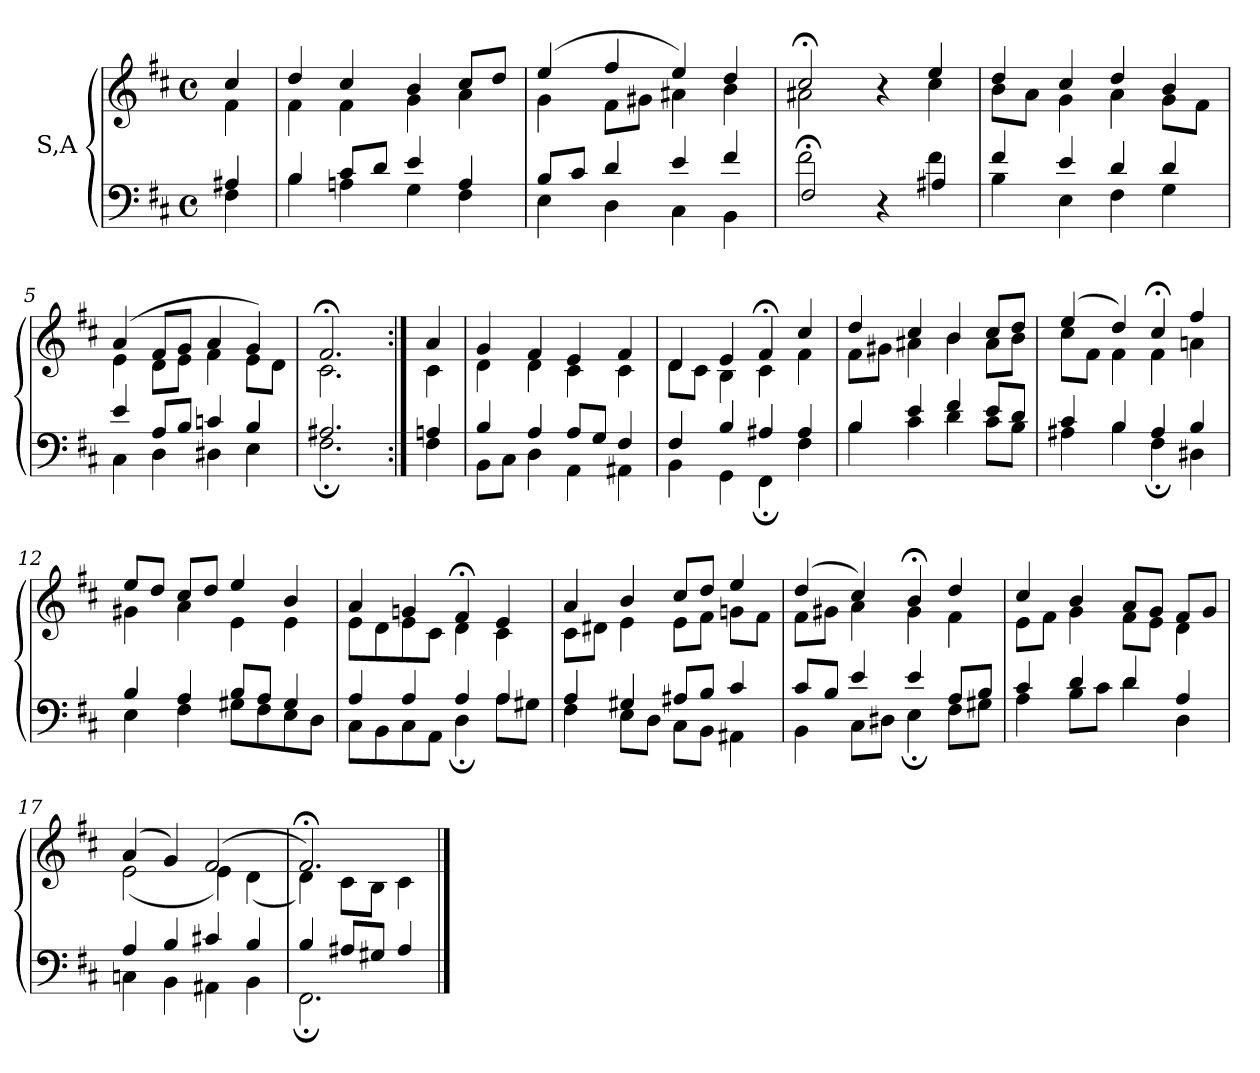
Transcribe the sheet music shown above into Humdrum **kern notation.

**kern	**kern
*part1	*part1
*staff2	*staff1
*I"S,A	*
!!LO:LB:g=z
*clefF4	*clefG2
*k[f#c#]	*k[f#c#]
*M4/4	*M4/4
*met(c)	*met(c)
=	=
*^	*^
4A#X	4F#	4cc#	4f#
=1	=1	=1	=1
4B	4B	4dd	4f#
8c#L	4An	4cc#	4f#
8dJ	.	.	.
4e	4G	4b	4g
4A	4F#	8cc#L	4a
.	.	8ddJ	.
=2	=2	=2	=2
8BL	4E	(>4ee	4g
8c#J	.	.	.
4d	4D	4ff#	8f#L
.	.	.	8g#XJ
4e	4C#	4ee)	4a#X
4f#	4BB	4dd	4b
=3	=3	=3	=3
*	*^	*	*^
2ryy	2f#	2F#;	2cc#;<	2a#X	2ryy
4ryy	4r	4ryy	4r	4ryy	4ryy
4ryy	4f#	4A#X	4ee	4cc#	4ryy
*	*v	*v	*	*	*
*	*	*	*v	*v
=4	=4	=4	=4
4f#	4B	4dd	8bL
.	.	.	8aJ
4e	4E	4cc#	4g
4d	4F#	4dd	4a
4d	4G	4b	8gL
.	.	.	8f#J
!!LO:LB:g=z	!!
=5	=5	=5	=5
4e	4C#	(>4a	4e
8AL	4D	8f#L	8dL
8BJ	.	8gJ	8eJ
4cn	4D#X	4a	4f#
4B	4E	4g)	8eL
.	.	.	8dJ
=283	=283	=283	=283
2.A#X	2.F#;	2.f#;<	2.c#
=284:|!	=284:|!	=284:|!	=284:|!
4An	4F#	4a	4c#
=8	=8	=8	=8
4B	8BBL	4g	4d
.	8C#J	.	.
4A	4D	4f#	4d
8AL	4AA	4e	4c#
8GJ	.	.	.
4F#	4AA#X	4f#	4c#
=9	=9	=9	=9
4F#	4BB	4d	8dL
.	.	.	8c#J
4B	4GG	4e	4B
4A#X	4FF#;	4f#;<	4c#
4A#	4F#	4cc#	4f#
=10	=10	=10	=10
4B	4B	4dd	8f#L
.	.	.	8g#XJ
4e	4c#	4cc#	4a#X
4f#	4d	4b	4b
8eL	8c#L	8cc#L	8a#L
8dJ	8BJ	8ddJ	8bJ
!!LO:PB:g=z	!!
=11	=11	=11	=11
4c#	4A#X	(>4ee	8cc#L
.	.	.	8f#J
4B	4B	4dd)	4f#
4A#	4F#;	4cc#;<	4f#
4B	4D#X	4ff#	4an
=12	=12	=12	=12
4B	4E	8eeL	4g#X
.	.	8ddJ	.
4A	4F#	8cc#L	4a
.	.	8ddJ	.
8BL	8G#XL	4ee	4e
8AJ	8F#	.	.
4G#	8E	4b	4e
.	8DJ	.	.
=13	=13	=13	=13
4A	8C#L	4a	8eL
.	8BB	.	8d
4A	8C#	4gn	8e
.	8AAJ	.	8c#J
4A	4D;	4f#;<	4d
4A	8AL	4e	4c#
.	8G#XJ	.	.
=14	=14	=14	=14
4A	4F#	4a	8c#L
.	.	.	8d#XJ
4G#X	8EL	4b	4e
.	8DJ	.	.
8A#XL	8C#L	8cc#L	8eL
8BJ	8BBJ	8ddJ	8f#J
4c#	4AA#X	4ee	8gnL
.	.	.	8f#J
!!LO:LB:g=z	!!
=15	=15	=15	=15
8c#L	4BB	(>4dd	8f#L
8BJ	.	.	8g#XJ
4e	8C#L	4cc#)	4a
.	8D#XJ	.	.
4e	4E;	4b;<	4g#
8AL	8F#L	4dd	4f#
8BJ	8G#XJ	.	.
=16	=16	=16	=16
4c#	4A	4cc#	8eL
.	.	.	8f#J
4d	8BL	4b	4g
.	8c#J	.	.
4d	4d	8aL	8f#L
.	.	8gJ	8eJ
4A	4D	8f#L	4d
.	.	8gJ	.
=17	=17	=17	=17
4A	4Cn	(>4a	(<2e
4B	4BB	4g)	.
4c#X	4AA#X	(>2f#	4e)
4B	4BB	.	(<4d
=18	=18	=18	=18
4B	2.FF#;	2.f#;<)	4d)
8A#XL	.	.	8c#L
8G#XJ	.	.	8BJ
4A#	.	.	4c#
*v	*v	*	*
*	*v	*v
==	==
*-	*-
